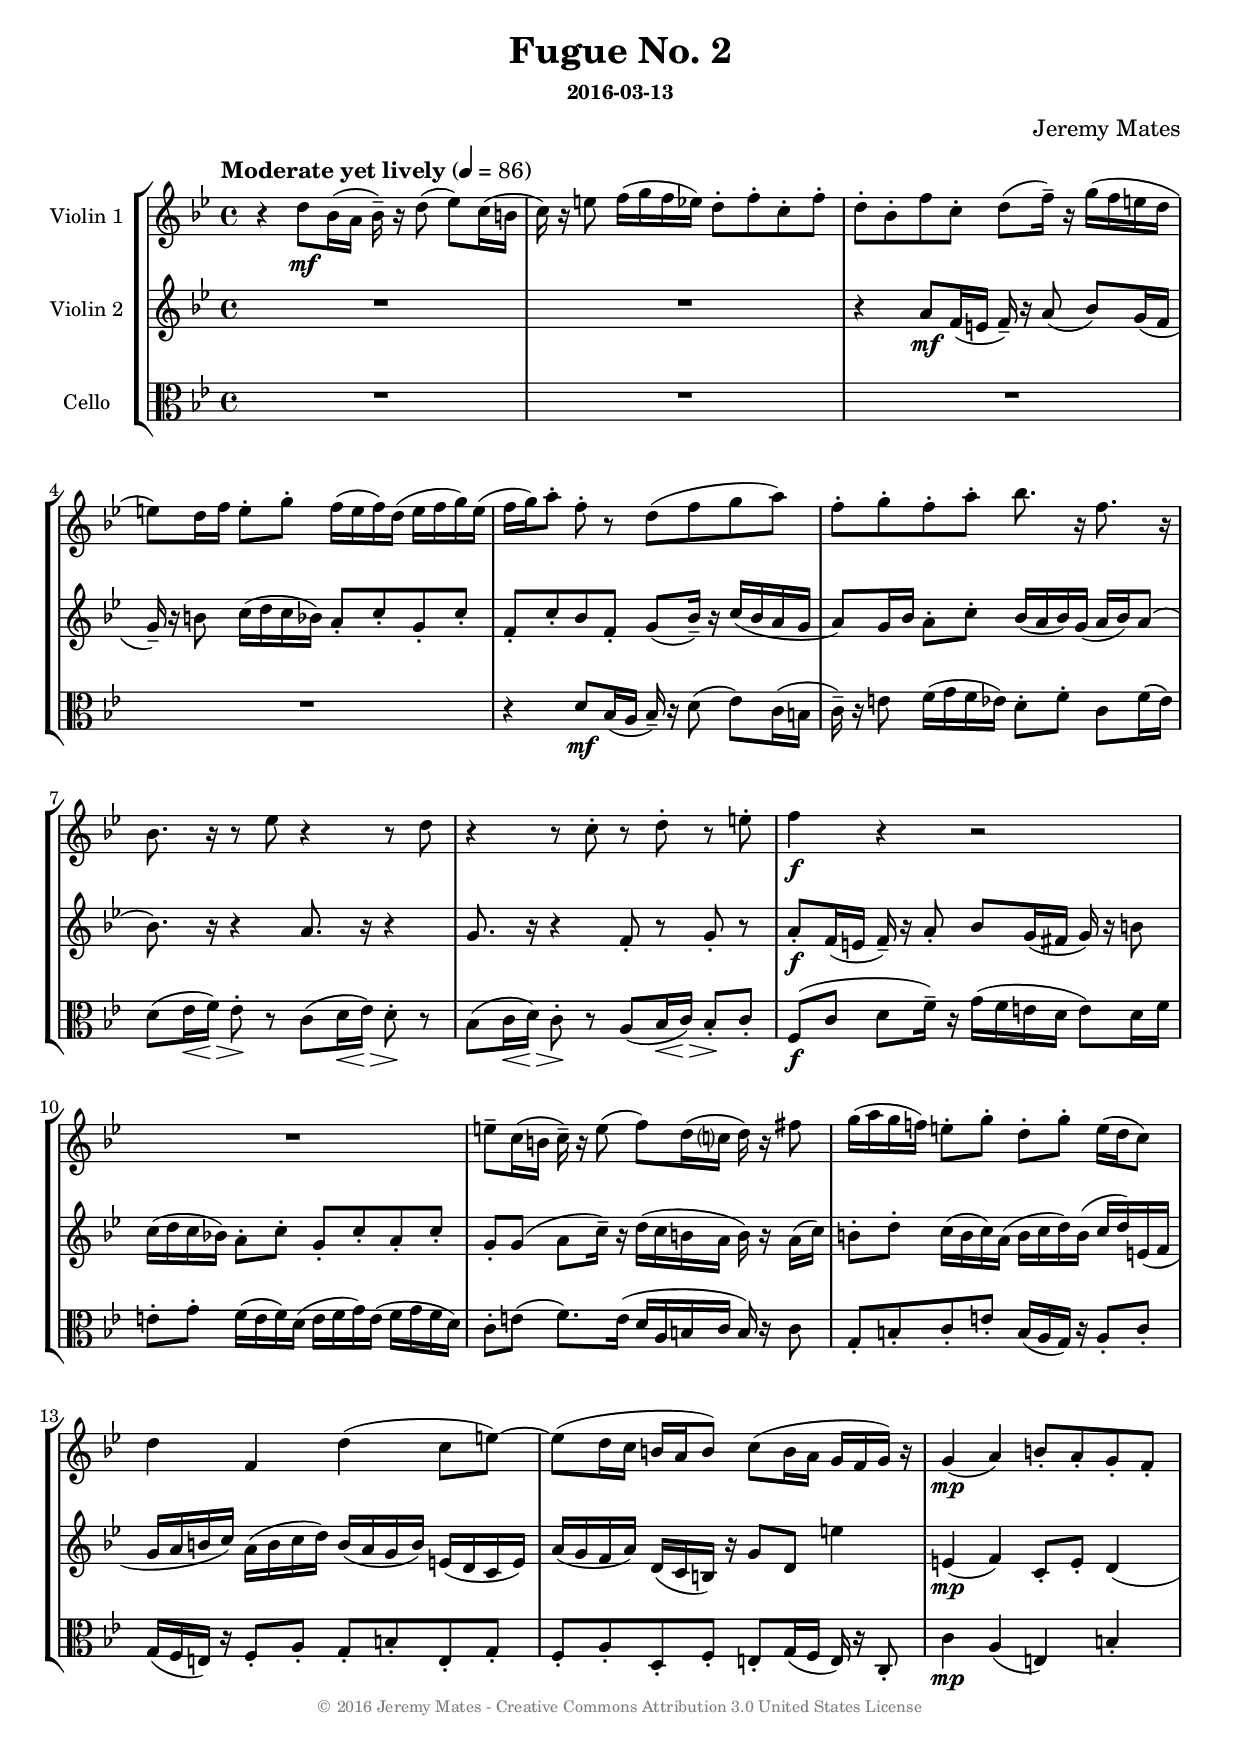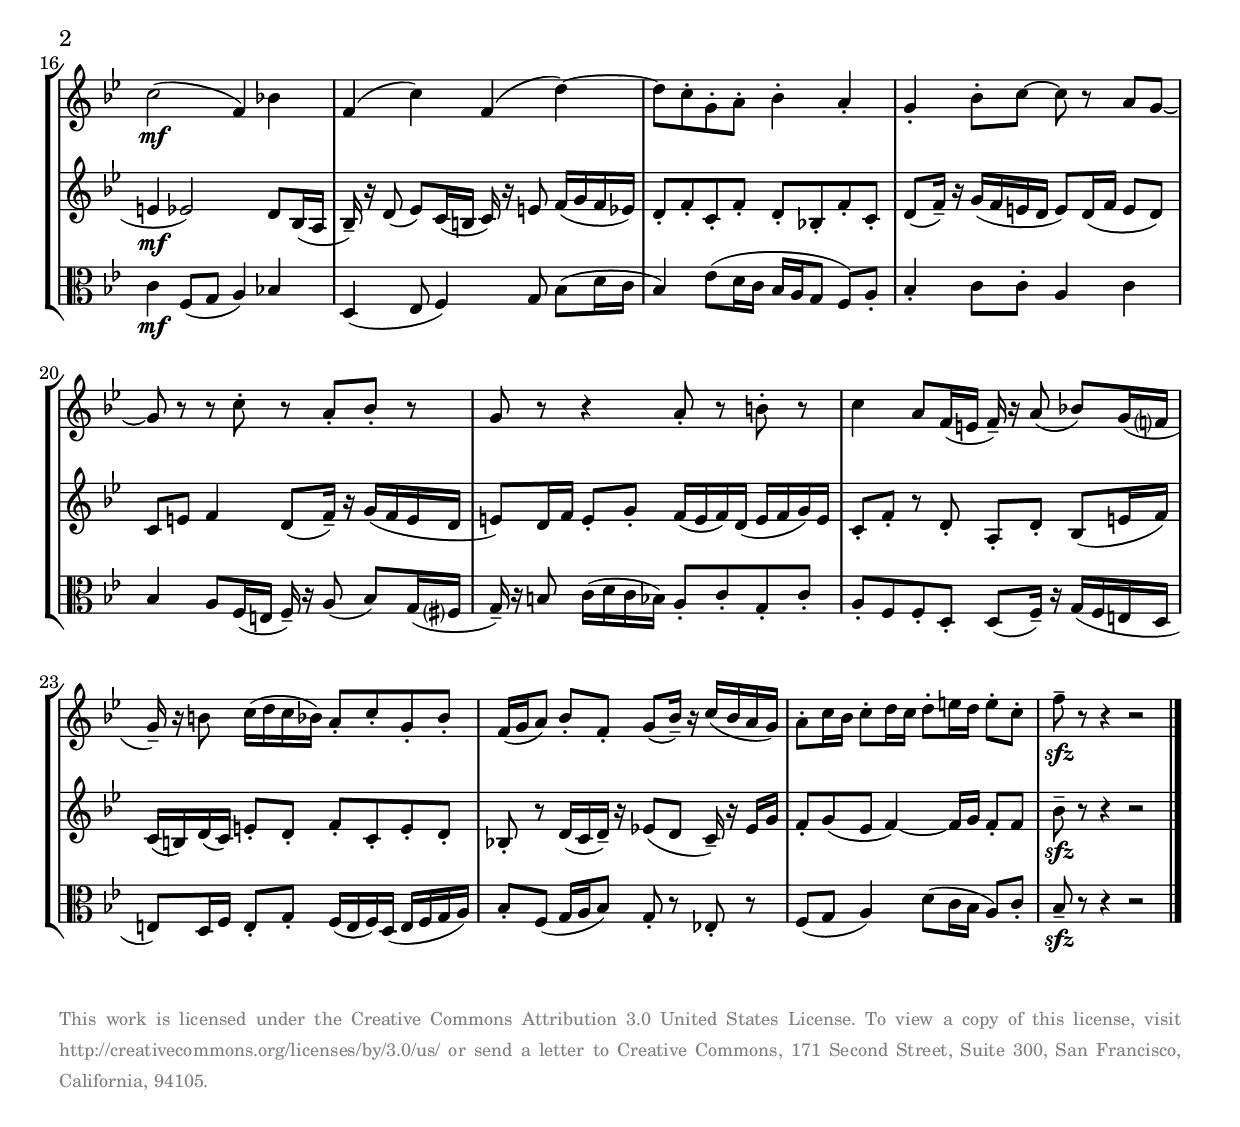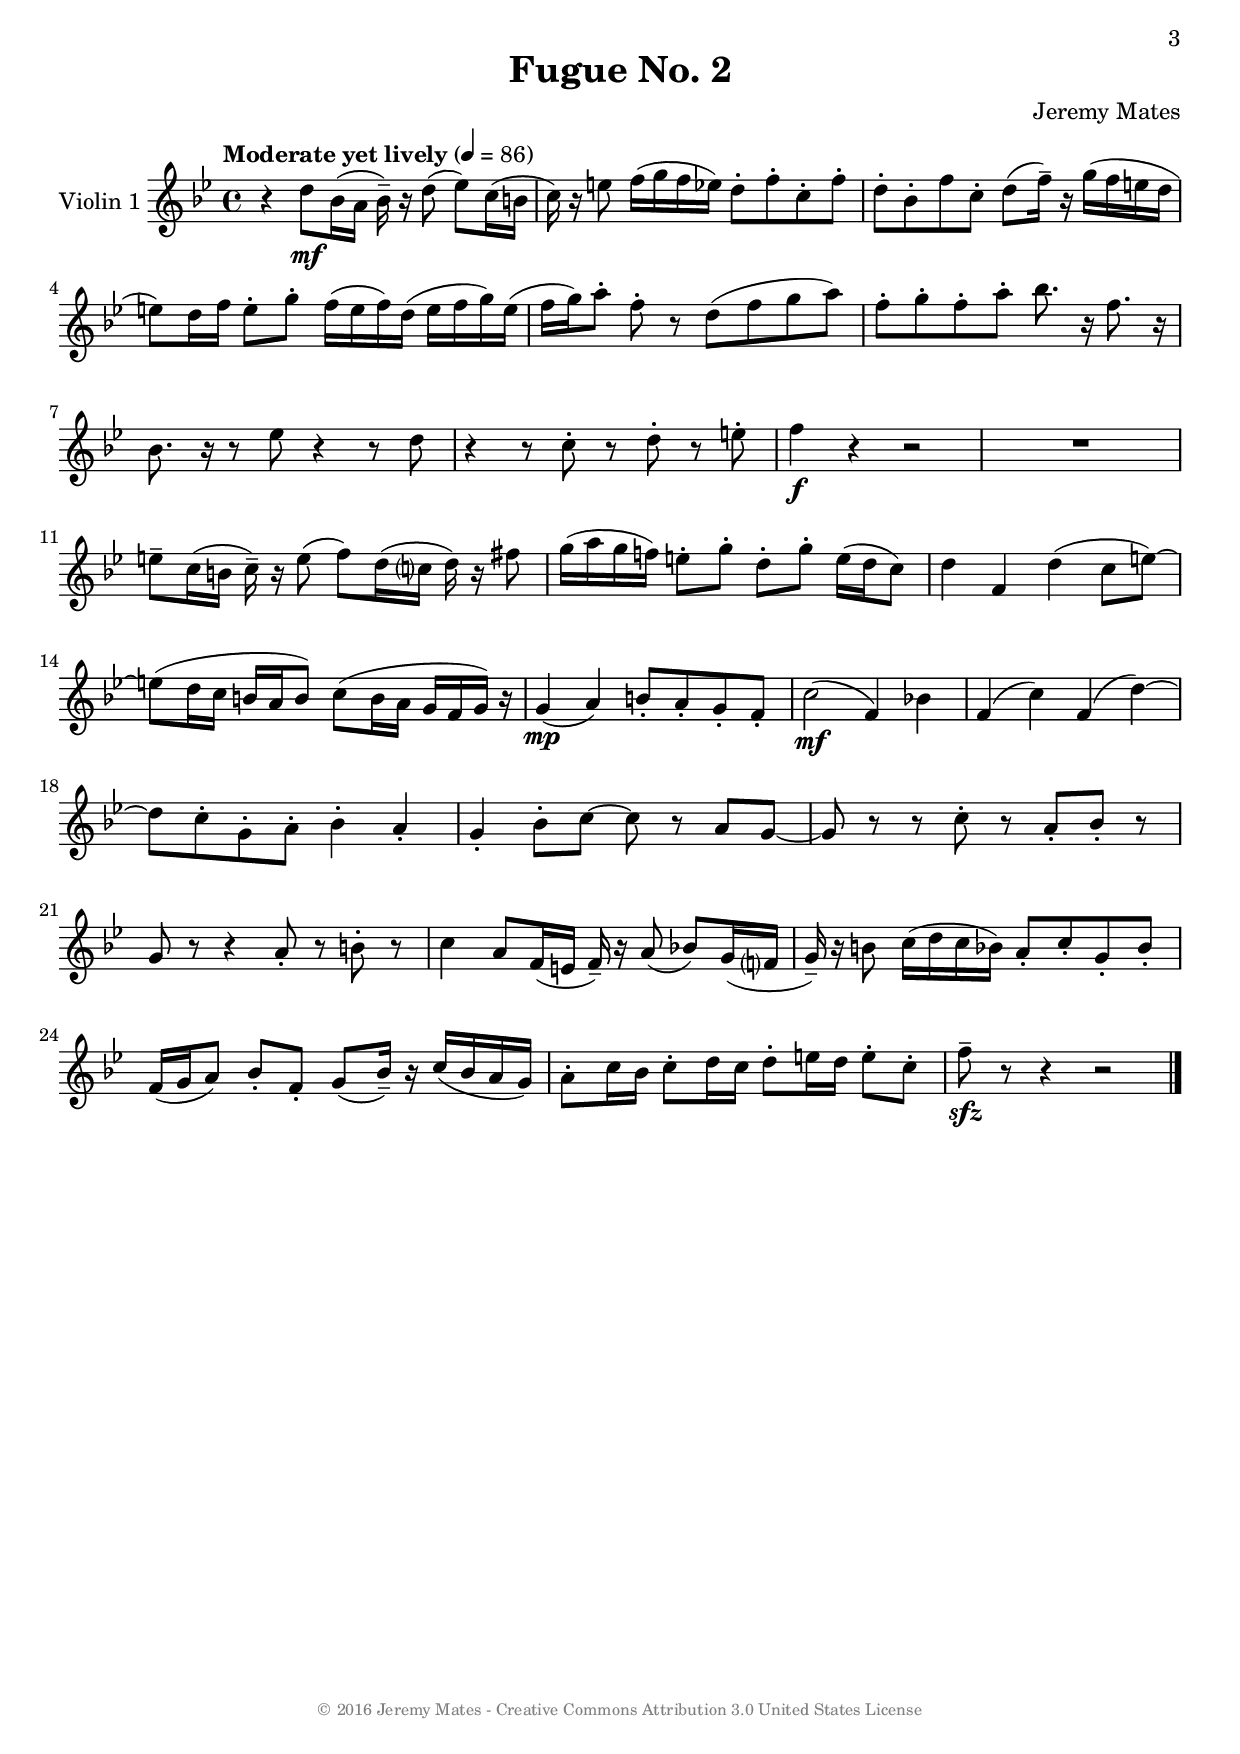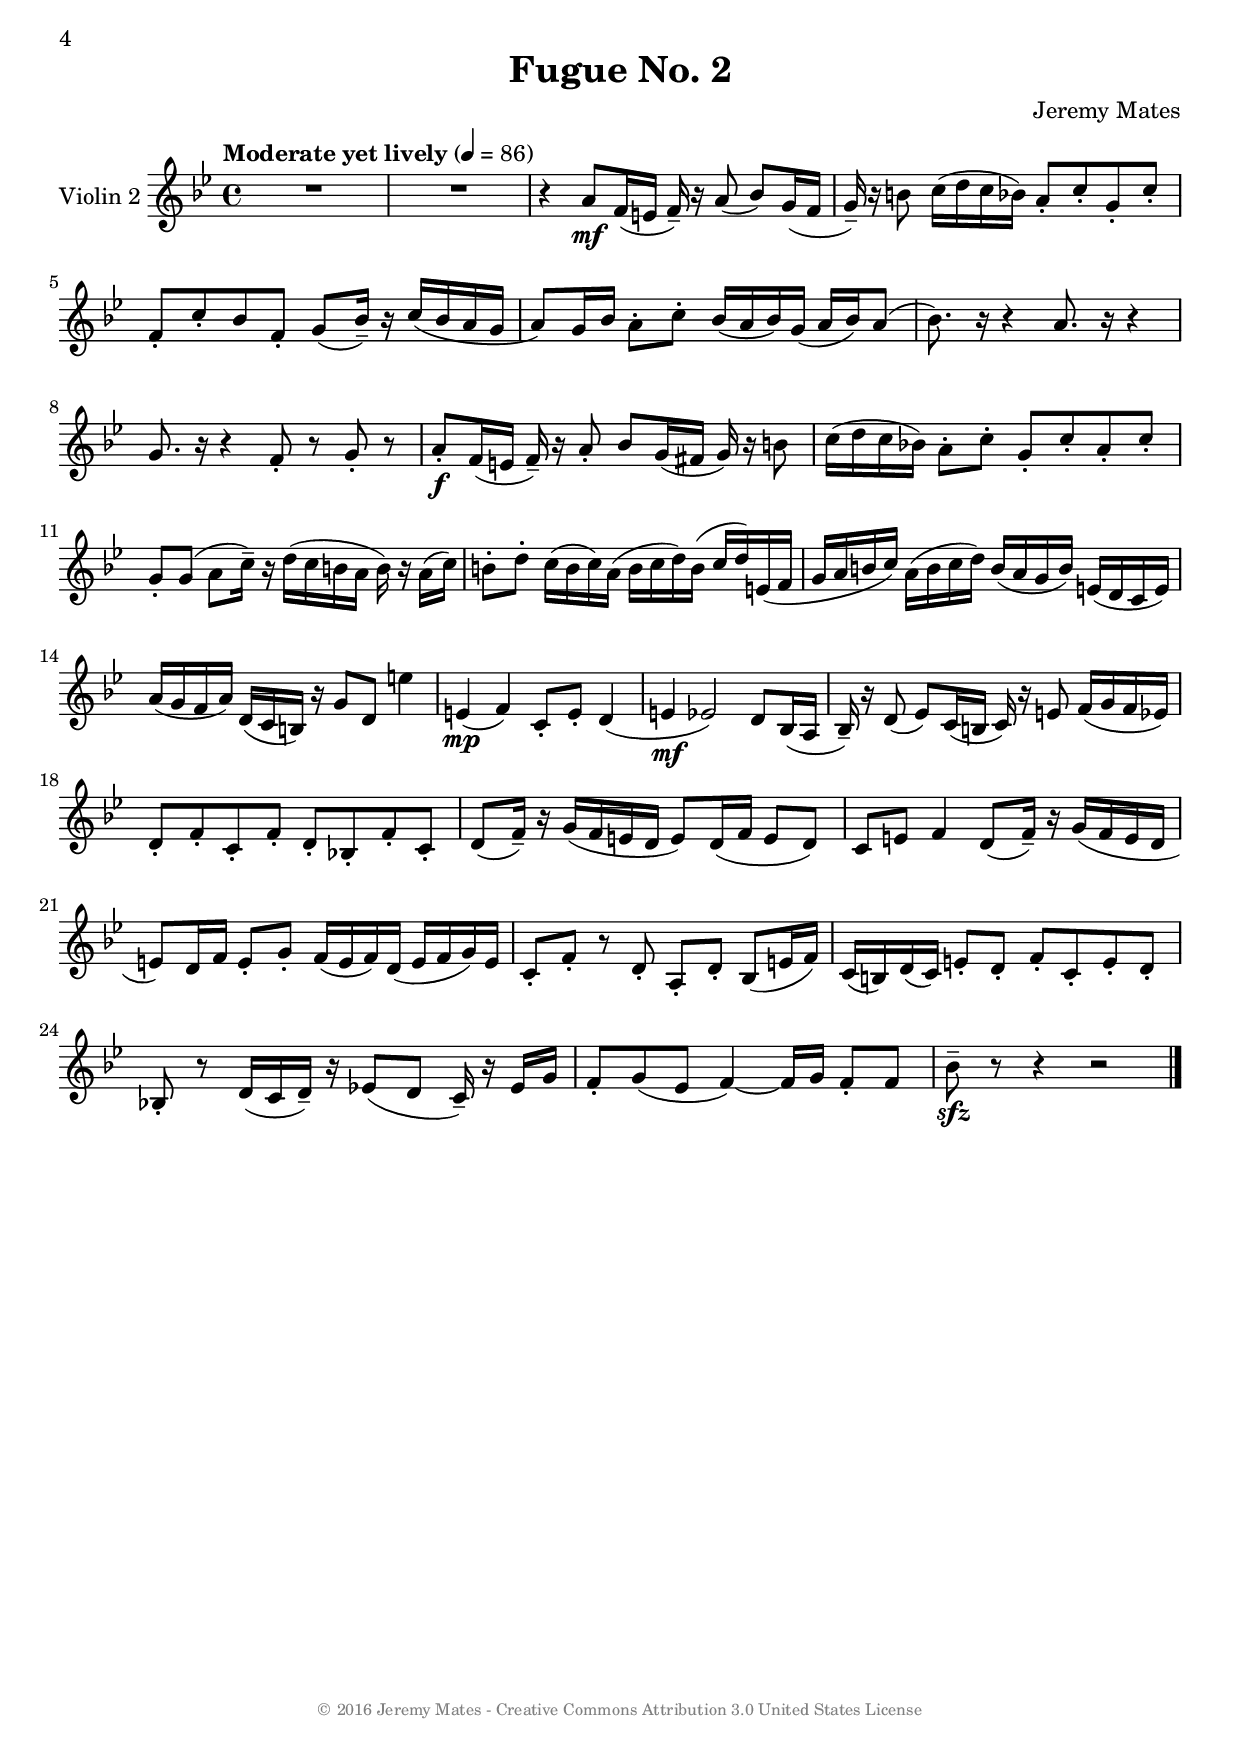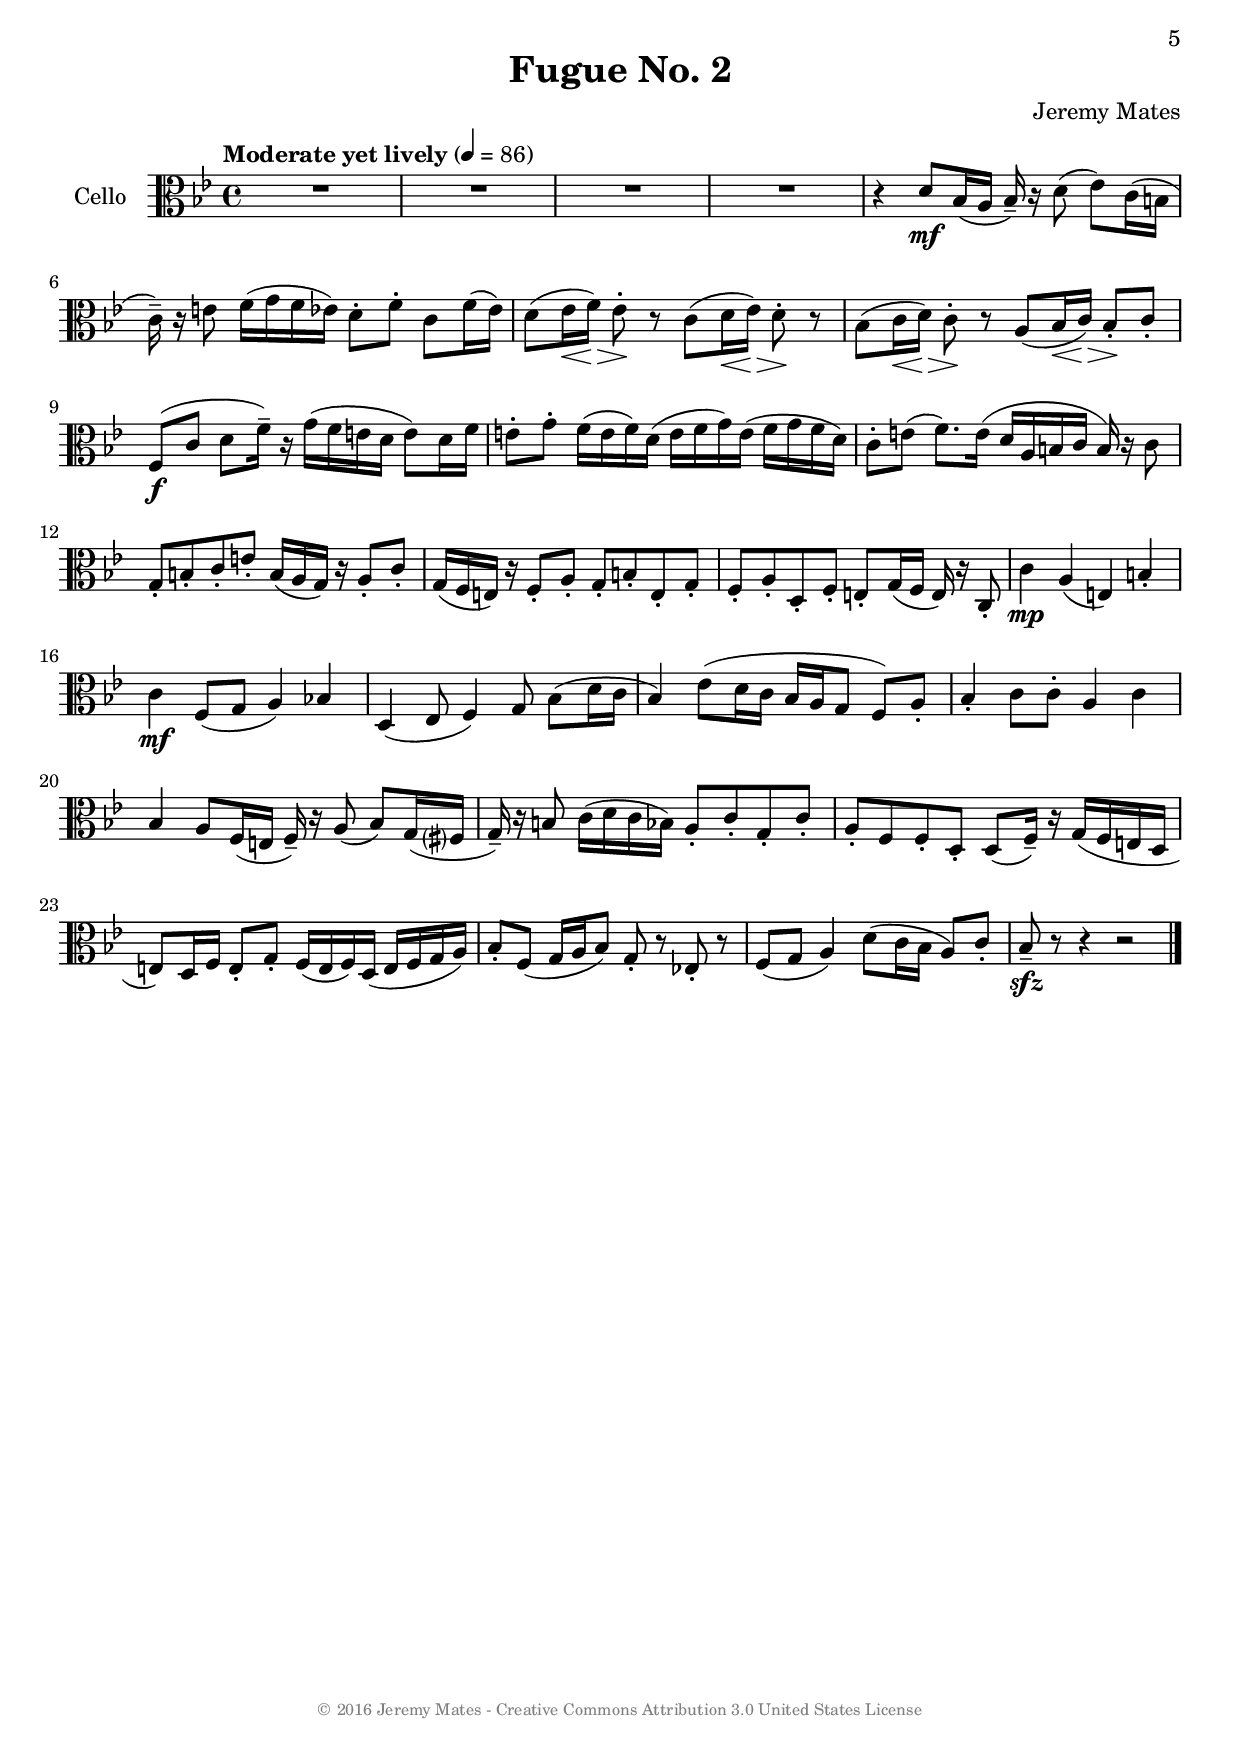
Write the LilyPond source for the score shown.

%%%%%%%%%%%%%%%%%%%%%%%%%%%%%%%%%%%%%%%%%%%%%%%%%%%%%%%%%%%%%%%%%%%%%%%%%%%%%%
%
% LilyPond engraving system - http://www.lilypond.org/

\version "2.18.0"
\include "articulate.ly"

\header {
  title       = "Fugue No. 2"
  subsubtitle = "2016-03-13"
  composer    = "Jeremy Mates"
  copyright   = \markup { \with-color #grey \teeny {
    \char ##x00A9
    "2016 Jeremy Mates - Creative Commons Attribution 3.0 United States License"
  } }
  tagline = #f
}

keytempoetc = {
  \accidentalStyle "modern"
  \tempo "Moderate yet lively" 4=86
  \time 4/4
  \key bes \major
}

#(define-markup-list-command (paragraph layout props args) (markup-list?)
 (interpret-markup-list layout props
   (make-justified-lines-markup-list (cons (make-hspace-markup 0) args))))

topvoice = \relative d'' {
  r4 d8\mf bes16( a bes16)-- r16  d8( ees8) c16( b
  c16) r16 e8 f16( g f ees) d8-. f-. c-. f-.
  d8-. bes-. f' c-. d( f16)-- r16 g16( f e d e8) d16 f
  e8-. g-. f16( e f) d( e f g) e(

  f16 g) a8-. f-. r d( f g a)
  f8-. g-. f-. a-. bes8. r16 f8. r16
  bes,8. r16 r8 ees8 r4 r8 d8
  r4 r8 c8-. r8 d8-. r8 e8-.

  f4\f r4 r2
  R1
  e8-- c16( b c)-- r16 e8( f8) d16( c? d) r16 fis8
  g16( a g f) e8-. g-. d-. g-. e16( d c8)

  d4 f, d'( c8 e~)
  e8( d16 c b a b8) c( b16 a g f g) r
  g4(\mp a) b8-. a-. g-. f-.
  c'2\mf( f,4) bes4

  f4( c') f,( d'~)
  d8 c-. g8-. a-. bes4-. a-.
  g4-. bes8-. c~ c r8 a8 g~
  g8 r8 r8 c8-. r8 a-. bes-. r8

  g8 r8 r4 a8-. r8 b8-. r8
  c4 a8 f16( e f16)-- r16 a8( bes8) g16( f?
  g16)-- r16 b8 c16( d c bes) a8-. c-. g-. bes-.
  f16( g a8) bes8-. f-. g( bes16)-- r16 c16( bes a g)

  a8-. c16 bes c8-. d16 c d8-. e16 d e8-. c-.
  f8--\sfz r8 r4 r2
}

middlevoice = \relative a' {
  R1
  R1
  r4 a8\mf f16( e f16)-- r16 a8( bes8) g16( f
  g16)-- r16 b8 c16( d c bes) a8-. c-. g-. c-.

  f,8-. c'-. bes8 f-. g( bes16)-- r16 c16( bes a g
  a8) g16 bes a8-. c-. bes16( a bes) g( a bes) a8(
  bes8.) r16 r4 a8. r16 r4
  g8. r16 r4 f8-. r8 g8-. r8

  a8-.\f f16( e f)-- r16 a8-. bes g16( fis g) r16 b8
  c16( d c bes) a8-. c-. g-. c-. a-. c-.
  g8-. g8( a c16)-- r16 d16( c b a b) r16 a16( c)
  b8-. d-. c16( b c) a( b c d) b( c d) e,16( f

  g16 a b16 c) a16( b c d) b( a g b) e,( d c e)
  a16( g f a) d,16( c b) r g'8 d e'4
  e,4(\mp f) c8-. e-. d4(
  e4\mf ees2) d8 bes16( a

  bes16)-- r16  d8( ees8) c16( b c16) r16 e8 f16( g f ees)
  d8-. f-. c-. f-. d8-. bes-. f'-. c-.
  d( f16)-- r16 g16( f e d e8) d16( f e8 d)
  c8 e f4 d8( f16)-- r16 g16( f e d e8) d16 f

  e8-. g-. f16( e f) d( e f g) e
  c8-. f-. r8 d8-. a-. d-. bes( e16 f)
  c16( b) d( c) e8-. d-. f-. c-. e-. d-.
  bes8-. r8 d16( c d16--) r16 ees8( d8 c16--) r16 ees16 g

  f8-. g( ees f4~) f16 g16 f8-. f
  bes8--\sfz r8 r4 r2
}

bottomvoice = \relative b {
  R1*4

  r4 d8\mf bes16( a bes)-- r16 d8( ees) c16( b
  c16)-- r16 e8 f16( g f ees) d8-. f-. c f16( ees)
  << {
  d8( ees16 f) ees8-. r8 c8( d16 ees) d8-. r8
  bes8( c16 d) c8-. r8 a8( bes16 c) bes8-. c8-.
  } {
    s8 s16\< s\!\> s\! s  s8 s8 s16\< s\!\> s\! s  s8
    s8 s16\< s\!\> s\! s  s8 s8 s16\< s\!\> s\! s  s8
  }  >>

  f,8(\f c' d f16)-- r16 g16( f e d e8) d16 f
  e8-. g-. f16( e f) d( e f g) e( f g f d)
  c8-. e( f8.) e16( d a b c b) r16 c8
  g8-. b-. c-. e-. b16( a g) r16 a8-. c-.

  g16( f e) r16 f8-. a-. g-. b-. e,-. g-.
  f8-. a-. d,-. f-. e-. g16( f e) r c8-.
  c'4\mp a( e4) b'4-.
  c4\mf f,8( g a4) bes

  d,4( ees8 f4) g8 bes8( d16 c
  bes4) ees8( d16 c bes a g8 f) a-.
  bes4-. c8  c-.  a4                   c4
  bes4 a8 f16( e f16)-- r16 a8( bes8) g16( fis?

  g16)-- r16 b8 c16( d c bes) a8-. c-. g-. c-.
  a8-. f f-. d8-. d( f16)-- r16 g16( f e d e8) d16 f
  e8-. g-. f16( e f) d( e f g a)
  bes8-. f8( g16 a bes8) g8-. r8 ees8-. r8

  f8( g a4) d8( c16 bes a8) c8-.
  bes8--\sfz r8 r4 r2
}

%%%%%%%%%%%%%%%%%%%%%%%%%%%%%%%%%%%%%%%%%%%%%%%%%%%%%%%%%%%%%%%%%%%%%%%%%%%%%%
%
% MIDI

topvoicemidi = {
  \topvoice
}
middlevoicemidi = {
  \middlevoice
}
bottomvoicemidi = {
  \bottomvoice
}

themusic = {
  <<
    \set Score.midiChannelMapping = #'staff
    \keytempoetc
    \new Staff <<
      \set Staff.midiInstrument = #"violin"
      \topvoicemidi
    >>
    \new Staff <<
      \set Staff.midiInstrument = #"violin"
      \middlevoicemidi 
    >>
    \new Staff <<
      \set Staff.midiInstrument = #"cello"
      \bottomvoicemidi 
    >>
  >>
}

%%%%%%%%%%%%%%%%%%%%%%%%%%%%%%%%%%%%%%%%%%%%%%%%%%%%%%%%%%%%%%%%%%%%%%%%%%%%%%
%
% Score

topvoicescore = {
  \set Staff.instrumentName = #"Violin 1"
  \clef treble
  \keytempoetc
  \topvoice
  \bar "|."
}
middlevoicescore = {
  \set Staff.instrumentName = #"Violin 2"
  \clef treble
  \keytempoetc
  \middlevoice
  \bar "|."
}
bottomvoicescore = {
  \set Staff.instrumentName = #"Cello"
  \clef alto
  \keytempoetc
  \bottomvoice
  \bar "|."
}

theblackdots = {
  <<
    \new StaffGroup <<
      % KLUGE spacing tweaks to make music not spill to third page
      \new Staff \with {
        fontSize = #-1
        \override StaffSymbol #'staff-space = #(magstep -1)
      } {
        \topvoicescore
      }
      \new Staff \with {
        fontSize = #-1
        \override StaffSymbol #'staff-space = #(magstep -1)
      } {
        \middlevoicescore
      }
      \new Staff \with {
        fontSize = #-1
        \override StaffSymbol #'staff-space = #(magstep -1)
      } {
        \bottomvoicescore
      }
    >>
  >>
}

\book {
  \score {
    \theblackdots
  }
  \score {
    \unfoldRepeats \articulate { \themusic }
    \midi { }
  }
  \markuplist { \paragraph { \with-color #grey \tiny {
This work is licensed under the Creative Commons Attribution 3.0 United
States License. To view a copy of this license, visit
http://creativecommons.org/licenses/by/3.0/us/ or send a letter to
Creative Commons, 171 Second Street, Suite 300, San Francisco,
California, 94105.
} } }
  \bookpart {
    \header {
      subsubtitle = ""
    }
    \score {
      \new Staff << \topvoicescore >>
    }
  }
  \bookpart {
    \header {
      subsubtitle = ""
    }
    \score {
      \new Staff << \middlevoicescore >>
    }
  }
  \bookpart {
    \header {
      subsubtitle = ""
    }
    \score {
      \new Staff << \bottomvoicescore >>
    }
  }
}
